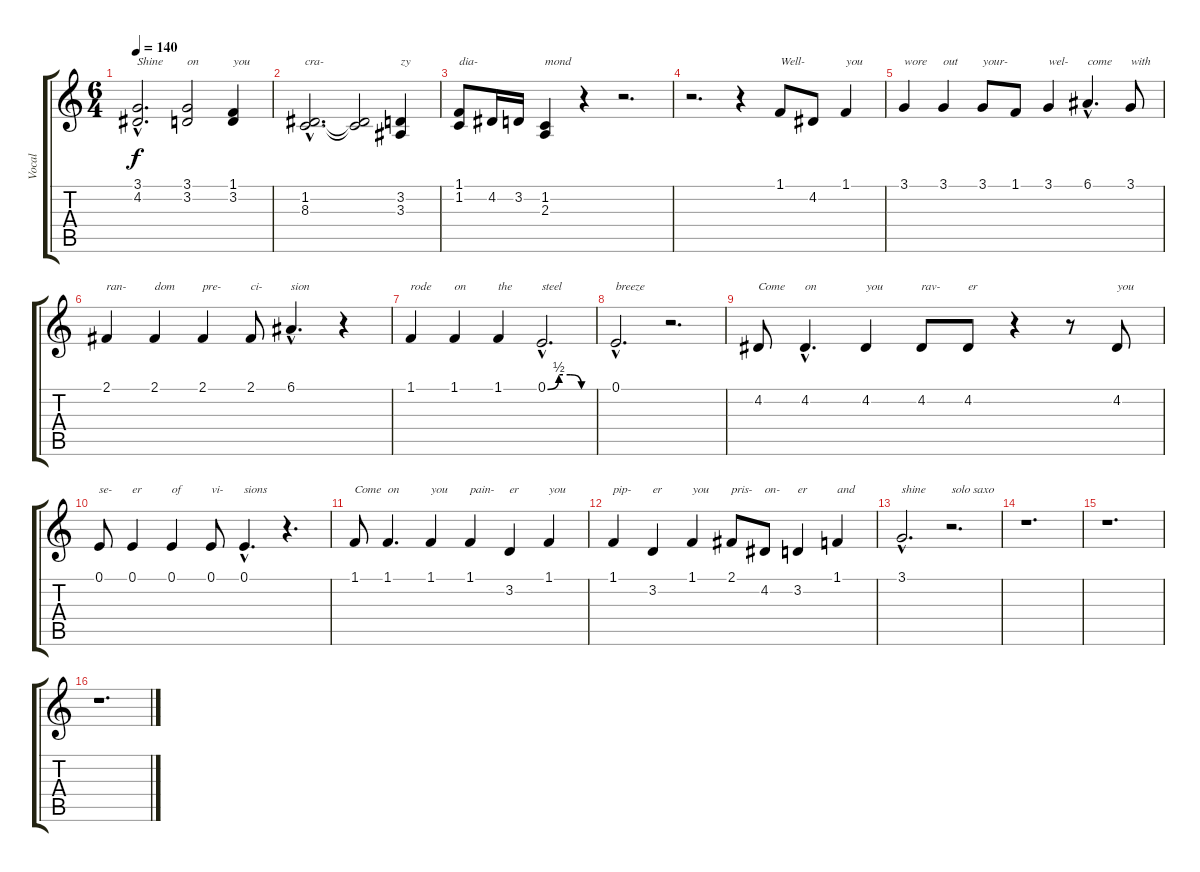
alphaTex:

\track ("Vocal" "Vocal") {instrument sopranosax}
\staff {score tabs}
\tuning (E4 B3 G3 D3 A2 E2) {hide}
\ts (6 4)
\tempo 140
\clef g2
\ks c
(3.1{hac} 4.2).2{d txt "Shine" dy f} (3.1 3.2).2{txt "on"} (1.1 3.2).4{txt "you"} |
(1.2{hac} 8.3{hac}).2{d txt "cra-"} (1.2{t} 8.3{t}).2 (3.2 3.3).4{txt "zy"} |
(1.1 1.2).8{txt "dia-"} 4.2.16 3.2.16 (1.2 2.3).4{txt "mond"} r.4 r.2{d} |
r.2{d} r.4 1.1.8{txt "Well-"} 4.2.8 1.1.4{txt "you"} |
3.1.4{txt "wore"} 3.1.4{txt "out"} 3.1.8{txt "your-"} 1.1.8 3.1.4{txt "wel-"} 6.1{hac}.4{d txt "come"} 3.1.8{txt "with"} |
2.1.4{txt "ran-"} 2.1.4{txt "dom"} 2.1.4{txt "pre-"} 2.1.8{txt "ci-"} 6.1{hac}.4{d txt "sion"} r.4 |
1.1.4{txt "rode"} 1.1.4{txt "on"} 1.1.4{txt "the"} 0.1{be (custom 0 0 15 2 30 2 45 0 60 0) hac}.2{d txt "steel"} |
0.1{hac}.2{d txt "breeze"} r.2{d} |
4.2.8{txt "Come"} 4.2{hac}.4{d txt "on"} 4.2.4{txt "you"} 4.2.8{txt "rav-"} 4.2.8{txt "er"} r.4 r.8 4.2.8{txt "you"} |
0.1.8{txt "se-"} 0.1.4{txt "er"} 0.1.4{txt "of"} 0.1.8{txt "vi-"} 0.1{hac}.4{d txt "sions"} r.4{d} |
1.1.8{txt "Come"} 1.1.4{d txt "on"} 1.1.4{txt "you"} 1.1.4{txt "pain-"} 3.2.4{txt "er"} 1.1.4{txt "you"} |
1.1.4{txt "pip-"} 3.2.4{txt "er"} 1.1.4{txt "you"} 2.1.8{txt "pris-"} 4.2.8{txt "on-"} 3.2.4{txt "er"} 1.1.4{txt "and"} |
3.1{hac}.2{d txt "shine"} r.2{d txt "solo saxo"} |
r.1{d} |
r.1{d} |
r.1{d}
